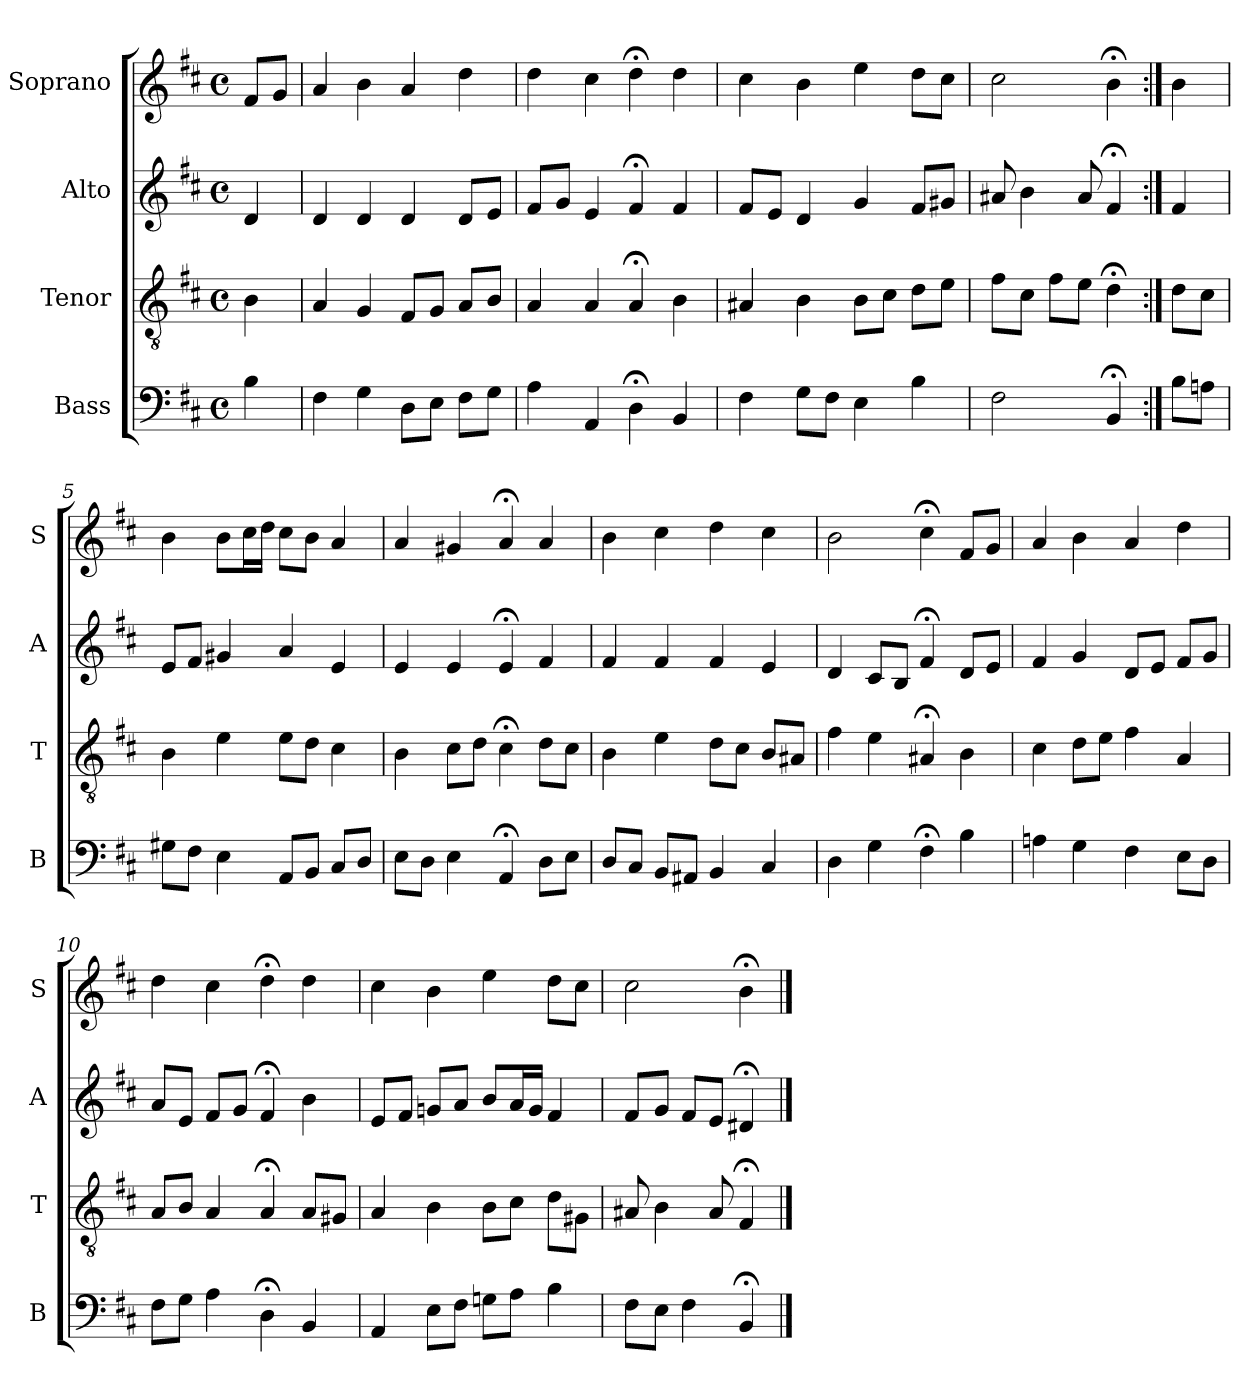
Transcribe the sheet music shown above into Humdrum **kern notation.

**kern	**kern	**kern	**kern
*part4	*part3	*part2	*part1
*staff4	*staff3	*staff2	*staff1
*I"Bass	*I"Tenor	*I"Alto	*I"Soprano
*I'B	*I'T	*I'A	*I'S
*clefF4	*clefGv2	*clefG2	*clefG2
*k[f#c#]	*k[f#c#]	*k[f#c#]	*k[f#c#]
*b:	*b:	*b:	*b:
*M4/4	*M4/4	*M4/4	*M4/4
*met(c)	*met(c)	*met(c)	*met(c)
*MM100	*MM100	*MM100	*MM100
=	=	=	=
4B	4B	4d	8f#L
.	.	.	8gJ
=1	=1	=1	=1
4F#	4A	4d	4a
4G	4G	4d	4b
8DL	8F#L	4d	4a
8EJ	8GJ	.	.
8F#L	8AL	8dL	4dd
8GJ	8BJ	8eJ	.
=2	=2	=2	=2
4A	4A	8f#L	4dd
.	.	8gJ	.
4AA	4A	4e	4cc#
4D;<	4A;<	4f#;<	4dd;<
4BB	4B	4f#	4dd
=3	=3	=3	=3
4F#	4A#X	8f#L	4cc#
.	.	8eJ	.
8GL	4B	4d	4b
8F#J	.	.	.
4E	8BL	4g	4ee
.	8c#J	.	.
4B	8dL	8f#L	8ddL
.	8eJ	8g#XJ	8cc#J
=4	=4	=4	=4
2F#	8f#L	8a#X	2cc#
.	8c#J	4b	.
.	8f#L	.	.
.	8eJ	8a#	.
4BB;<	4d;<	4f#;<	4b;<
=:|!	=:|!	=:|!	=:|!
8BL	8dL	4f#	4b
8AnJ	8c#J	.	.
=5	=5	=5	=5
8G#XL	4B	8eL	4b
8F#J	.	8f#J	.
4E	4e	4g#X	8bL
.	.	.	16cc#L
.	.	.	16ddJJ
8AAL	8eL	4a	8cc#L
8BBJ	8dJ	.	8bJ
8C#L	4c#	4e	4a
8DJ	.	.	.
=6	=6	=6	=6
8EL	4B	4e	4a
8DJ	.	.	.
4E	8c#L	4e	4g#X
.	8dJ	.	.
4AA;<	4c#;<	4e;<	4a;<
8DL	8dL	4f#	4a
8EJ	8c#J	.	.
=7	=7	=7	=7
8DL	4B	4f#	4b
8C#J	.	.	.
8BBL	4e	4f#	4cc#
8AA#XJ	.	.	.
4BB	8dL	4f#	4dd
.	8c#J	.	.
4C#	8BL	4e	4cc#
.	8A#XJ	.	.
=8	=8	=8	=8
4D	4f#	4d	2b
4G	4e	8c#L	.
.	.	8BJ	.
4F#;<i	4A#X;<i	4f#;<	4cc#;<
4Bi	4Bi	8dL	8f#L
.	.	8eJ	8gJ
=9	=9	=9	=9
4An	4c#	4f#	4a
4G	8dL	4g	4b
.	8eJ	.	.
4F#	4f#	8dL	4a
.	.	8eJ	.
8EL	4A	8f#L	4dd
8DJ	.	8gJ	.
=10	=10	=10	=10
8F#L	8AL	8aL	4dd
8GJ	8BJ	8eJ	.
4A	4A	8f#L	4cc#
.	.	8gJ	.
4D;<	4A;<	4f#;<	4dd;<
4BB	8AL	4b	4dd
.	8G#XJ	.	.
=11	=11	=11	=11
4AA	4A	8eL	4cc#
.	.	8f#J	.
8EL	4B	8gnL	4b
8F#J	.	8aJ	.
8GnL	8BL	8bL	4ee
8AJ	8c#J	16aL	.
.	.	16gJJ	.
4B	8dL	4f#	8ddL
.	8G#XJ	.	8cc#J
=12	=12	=12	=12
8F#L	8A#X	8f#L	2cc#
8EJ	4B	8gJ	.
4F#	.	8f#L	.
.	8A#	8eJ	.
4BB;<	4F#;<	4d#X;<	4b;<
==	==	==	==
*-	*-	*-	*-
